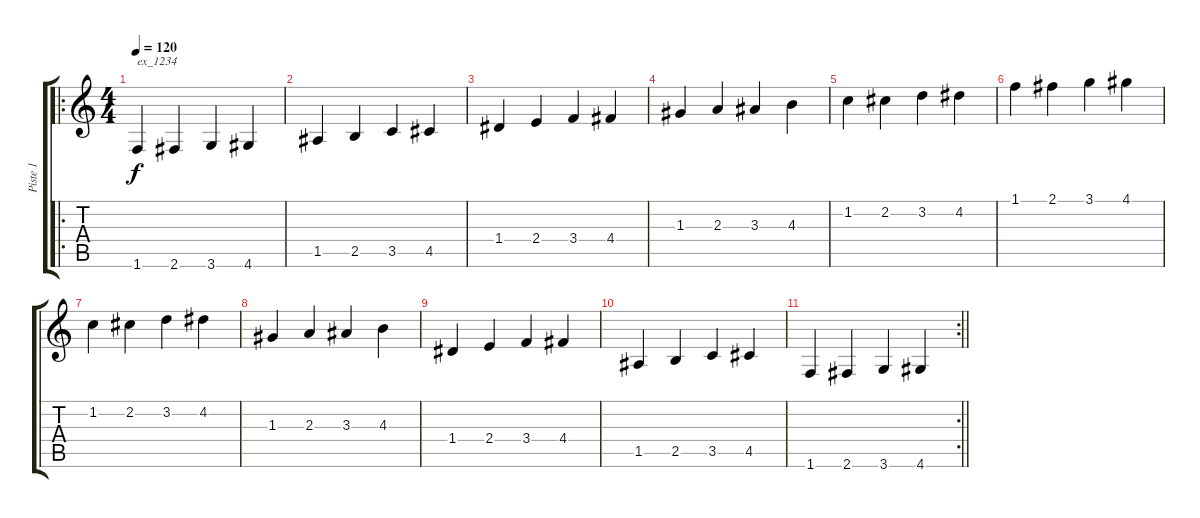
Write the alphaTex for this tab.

\track ("Piste 1" "Piste 1") {instrument acousticguitarsteel}
\staff {score tabs}
\tuning (E4 B3 G3 D3 A2 E2) {hide}
\ro
\ts (4 4)
\tempo 120
\clef g2
\ks c
1.6.4{txt "ex_1234" dy f instrument acousticguitarsteel} 2.6.4 3.6.4 4.6.4 |
1.5.4 2.5.4 3.5.4 4.5.4 |
1.4.4 2.4.4 3.4.4 4.4.4 |
1.3.4 2.3.4 3.3.4 4.3.4 |
1.2.4 2.2.4 3.2.4 4.2.4 |
1.1.4 2.1.4 3.1.4 4.1.4 |
1.2.4 2.2.4 3.2.4 4.2.4 |
1.3.4 2.3.4 3.3.4 4.3.4 |
1.4.4 2.4.4 3.4.4 4.4.4 |
1.5.4 2.5.4 3.5.4 4.5.4 |
\rc 2
\barLineRight lightlight
1.6.4 2.6.4 3.6.4 4.6.4
